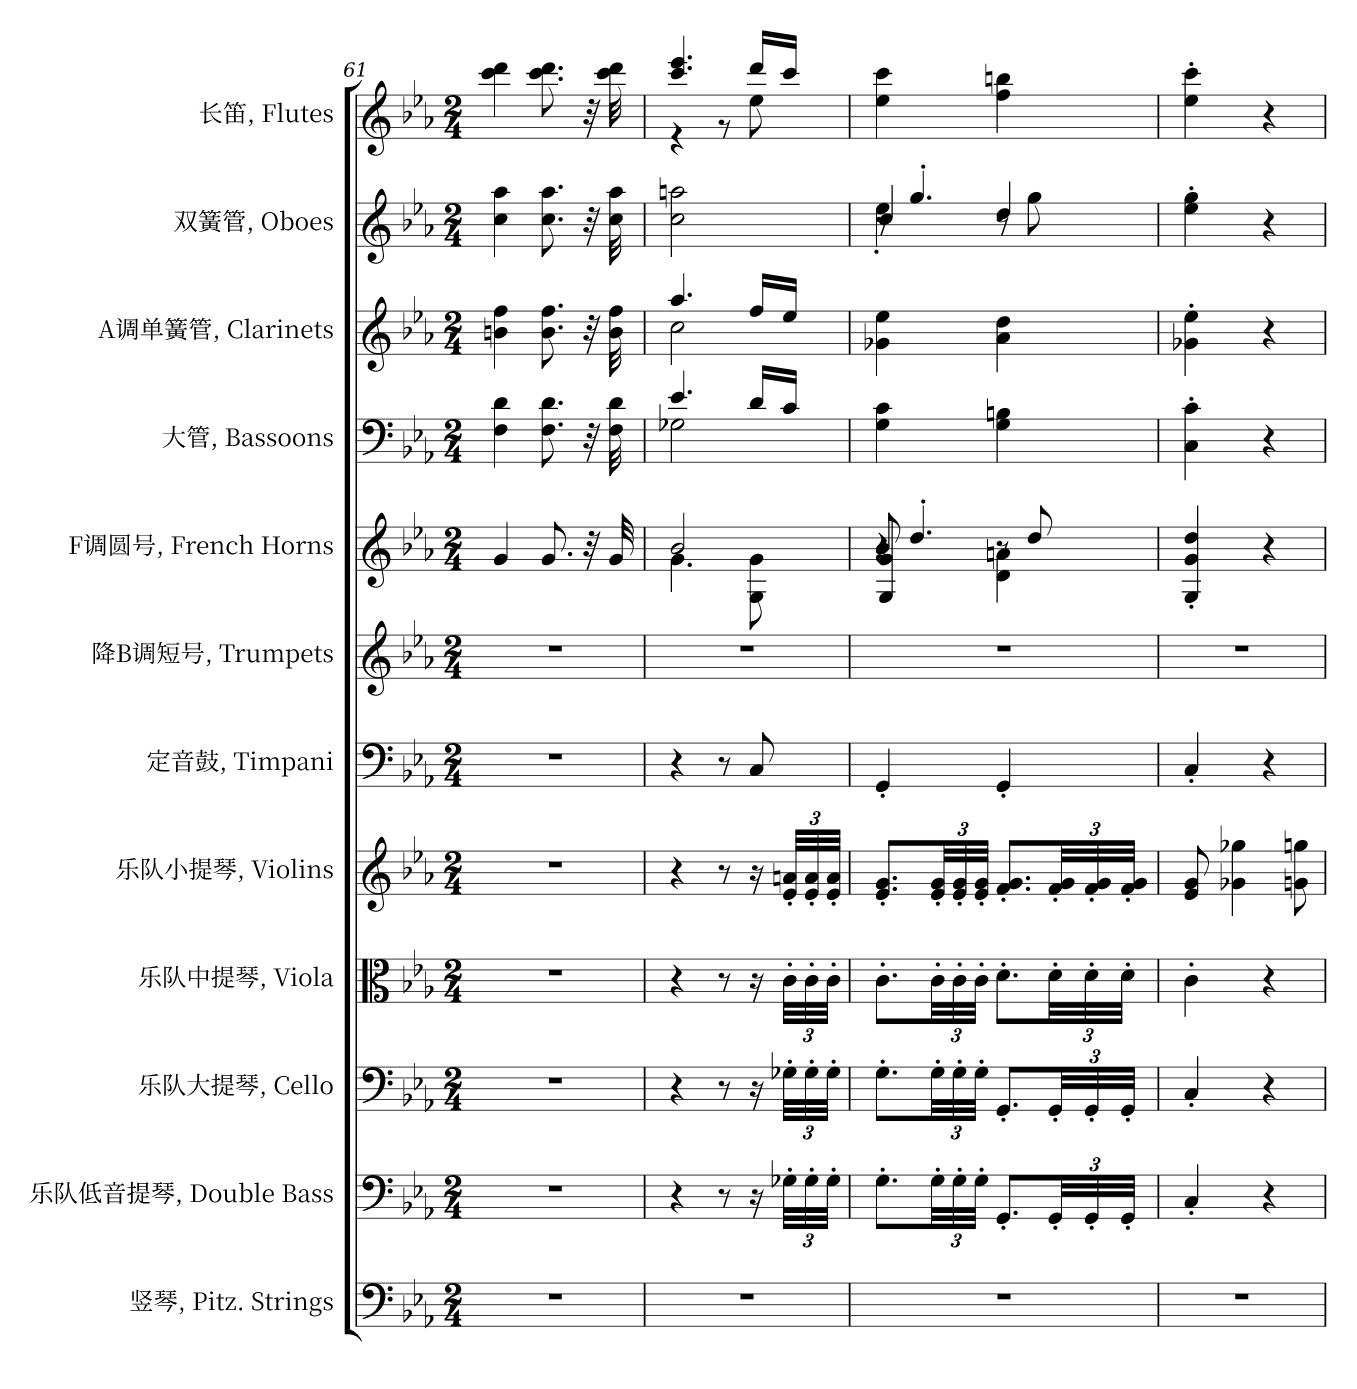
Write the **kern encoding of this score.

**kern	**kern	**kern	**kern	**kern	**kern	**kern	**kern	**kern	**kern	**kern	**kern
*part12	*part11	*part10	*part9	*part8	*part7	*part6	*part5	*part4	*part3	*part2	*part1
*staff12	*staff11	*staff10	*staff9	*staff8	*staff7	*staff6	*staff5	*staff4	*staff3	*staff2	*staff1
*I"竖琴, Pitz. Strings	*I"乐队低音提琴, Double Bass	*I"乐队大提琴, Cello	*I"乐队中提琴, Viola	*I"乐队小提琴, Violins	*I"定音鼓, Timpani	*I"降B调短号, Trumpets	*I"F调圆号, French Horns	*I"大管, Bassoons	*I"A调单簧管, Clarinets	*I"双簧管, Oboes	*I"长笛, Flutes
*	*	*	*	*I'Vlns.	*I'Timp.	*	*I'F Hn.	*I'Bsn.	*I'A Cl.	*I'Ob.	*I'Fl.
!!LO:PB:g=z
*clefF4	*clefF4	*clefF4	*clefC3	*clefG2	*clefF4	*clefG2	*clefG2	*clefF4	*clefG2	*clefG2	*clefG2
*	*ITrd7c12	*	*	*	*	*ITrd1c2	*ITrd4c7	*	*ITrd2c3	*	*
*k[b-e-a-]	*k[b-e-a-]	*k[b-e-a-]	*k[b-e-a-]	*k[b-e-a-]	*k[b-e-a-]	*k[b-e-a-d-g-]	*k[b-e-a-d-]	*k[b-e-a-]	*k[]	*k[b-e-a-]	*k[b-e-a-]
*M2/4	*M2/4	*M2/4	*M2/4	*M2/4	*M2/4	*M2/4	*M2/4	*M2/4	*M2/4	*M2/4	*M2/4
=61	=61	=61	=61	=61	=61	=61	=61	=61	=61	=61	=61
2r	2r	2r	2r	2r	2r	2r	4c/	4F\ 4d\	4g#X\ 4dd\	4cc\ 4aa-\	4ccc\ 4ddd\
.	.	.	.	.	.	.	8.c/	8.F\ 8.d\	8.g#\ 8.dd\	8.cc\ 8.aa-\	8.ccc\ 8.ddd\
.	.	.	.	.	.	.	32r	32r	32r	32r	32r
.	.	.	.	.	.	.	32c/	32F\ 32d\	32g#\ 32dd\	32cc\ 32aa-\	32ccc\ 32ddd\
=62	=62	=62	=62	=62	=62	=62	=62	=62	=62	=62	=62
*	*	*	*	*	*	*	*^	*^	*^	*	*^
2r	4r	4r	4r	4r	4r	2r	2e-/	4.c\	4.e-/	2G-X\	4.ff/	2a\	2cc\ 2aan\	4.ccc/ 4.eee-/	4r
.	8r	8r	8r	8r	8r	.	.	.	.	.	.	.	.	.	8r
.	16r	16r	16r	16r	8C/	.	.	8C\ 8c\	16d/LL	.	16dd/LL	.	.	16ddd/LL	8ee-\
*	*Xbrackettup	*Xbrackettup	*Xbrackettup	*Xbrackettup	*	*	*	*	*	*	*	*	*	*	*
.	48GG-X'\LLL	48G-X'\LLL	48c'\LLL	48e-/' 48an/'LLL	.	.	.	.	16c/JJ	.	16cc/JJ	.	.	16ccc/JJ	.
.	48GG-'\	48G-'\	48c'\	48e-/' 48a/'	.	.	.	.	.	.	.	.	.	.	.
.	48GG-'\JJJ	48G-'\JJJ	48c'\JJJ	48e-/' 48a/'JJJ	.	.	.	.	.	.	.	.	.	.	.
*	*	*	*	*	*	*	*	*	*v	*v	*	*	*	*v	*v
*	*	*	*	*	*	*	*	*	*	*v	*v	*	*
=63	=63	=63	=63	=63	=63	=63	=63	=63	=63	=63	=63	=63
*	*	*	*	*	*	*	*	*^	*	*	*^	*
*	*	*	*	*	*	*	*	*	*	*	*	*	*^	*
2r	8.GG'\L	8.G'\L	8.c'\L	8.e-/' 8.g/'L	4GG'/	2r	8e-/	4r	4C/ 4c/	4G\ 4c\	4e-X\ 4cc\	8r	4ee-'\	4cc/	4ee-\ 4ccc\
.	.	.	.	.	.	.	4.g'/	.	.	.	.	4.gg'/	.	.	.
.	48GG'\LL	48G'\LL	48c'\LL	48e-/' 48g/'LL	.	.	.	.	.	.	.	.	.	.	.
.	48GG'\	48G'\	48c'\	48e-/' 48g/'	.	.	.	.	.	.	.	.	.	.	.
.	48GG'\JJJ	48G'\JJJ	48c'\JJJ	48e-/' 48g/'JJJ	.	.	.	.	.	.	.	.	.	.	.
.	8.GGG'/L	8.GG'/L	8.d'\L	8.f/' 8.g/'L	4GG'/	.	.	4G\ 4dn\	8r	4G\ 4Bn\	4f\ 4b\	.	8r	4dd/	4ff\ 4bbn\
.	.	.	.	.	.	.	.	.	8g/	.	.	.	8gg\	.	.
.	48GGG'/LL	48GG'/LL	48d'\LL	48f/' 48g/'LL	.	.	.	.	.	.	.	.	.	.	.
.	48GGG'/	48GG'/	48d'\	48f/' 48g/'	.	.	.	.	.	.	.	.	.	.	.
.	48GGG'/JJJ	48GG'/JJJ	48d'\JJJ	48f/' 48g/'JJJ	.	.	.	.	.	.	.	.	.	.	.
*	*	*	*	*	*	*	*v	*v	*v	*	*	*v	*v	*v	*
=64	=64	=64	=64	=64	=64	=64	=64	=64	=64	=64	=64
2r	4CC'/	4C'/	4c'\	8e-/ 8g/	4C'/	2r	4C/' 4c/' 4g/'	4C\' 4c\'	4e-X\' 4cc\'	4ee-\' 4gg\'	4ee-\' 4ccc\'
.	.	.	.	4g-X\ 4gg-X\	.	.	.	.	.	.	.
.	4r	4r	4r	.	4r	.	4r	4r	4r	4r	4r
.	.	.	.	8gn\ 8ggn\	.	.	.	.	.	.	.
=	=	=	=	=	=	=	=	=	=	=	=
*-	*-	*-	*-	*-	*-	*-	*-	*-	*-	*-	*-
